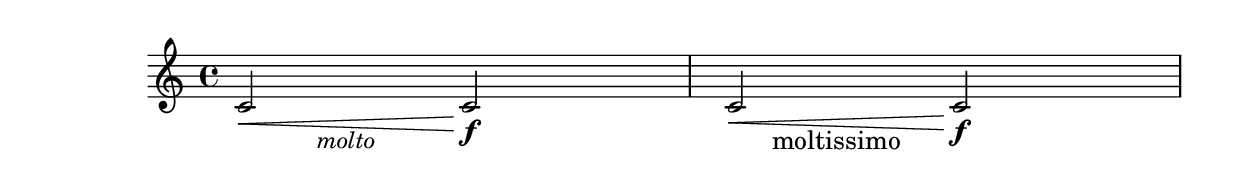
%% DO NOT EDIT this file manually; it is automatically
%% generated from LSR http://lsr.dsi.unimi.it
%% Make any changes in LSR itself, or in Documentation/snippets/new/ ,
%% and then run scripts/auxiliar/makelsr.py
%%
%% This file is in the public domain.
\version "2.15.40"

\header {
  lsrtags = "expressive-marks, really-cool, scheme-language, text"

  texidoc = "
This example provides a function to typeset a hairpin (de)crescendo
with some additional text below it, such as @qq{molto} or @qq{poco}.
The example also illustrates how to modify the way an object is
normally printed, using some Scheme code.

"
  doctitle = "Center text below hairpin dynamics"
} % begin verbatim


hairpinWithCenteredText =
#(define-music-function (parser location text) (markup?)
#{
  \override Voice.Hairpin #'stencil = #(lambda (grob)
    (ly:stencil-aligned-to
     (ly:stencil-combine-at-edge
      (ly:stencil-aligned-to (ly:hairpin::print grob) X CENTER)
      Y DOWN
      (ly:stencil-aligned-to (grob-interpret-markup grob text) X CENTER))
     X LEFT))
#})

hairpinMolto = \hairpinWithCenteredText \markup { \italic molto }
hairpinMore = \hairpinWithCenteredText \markup { \larger moltissimo }

\layout { ragged-right = ##f }

\relative c' {
  \hairpinMolto
  c2\< c\f
  \hairpinMore
  c2\< c\f
}
